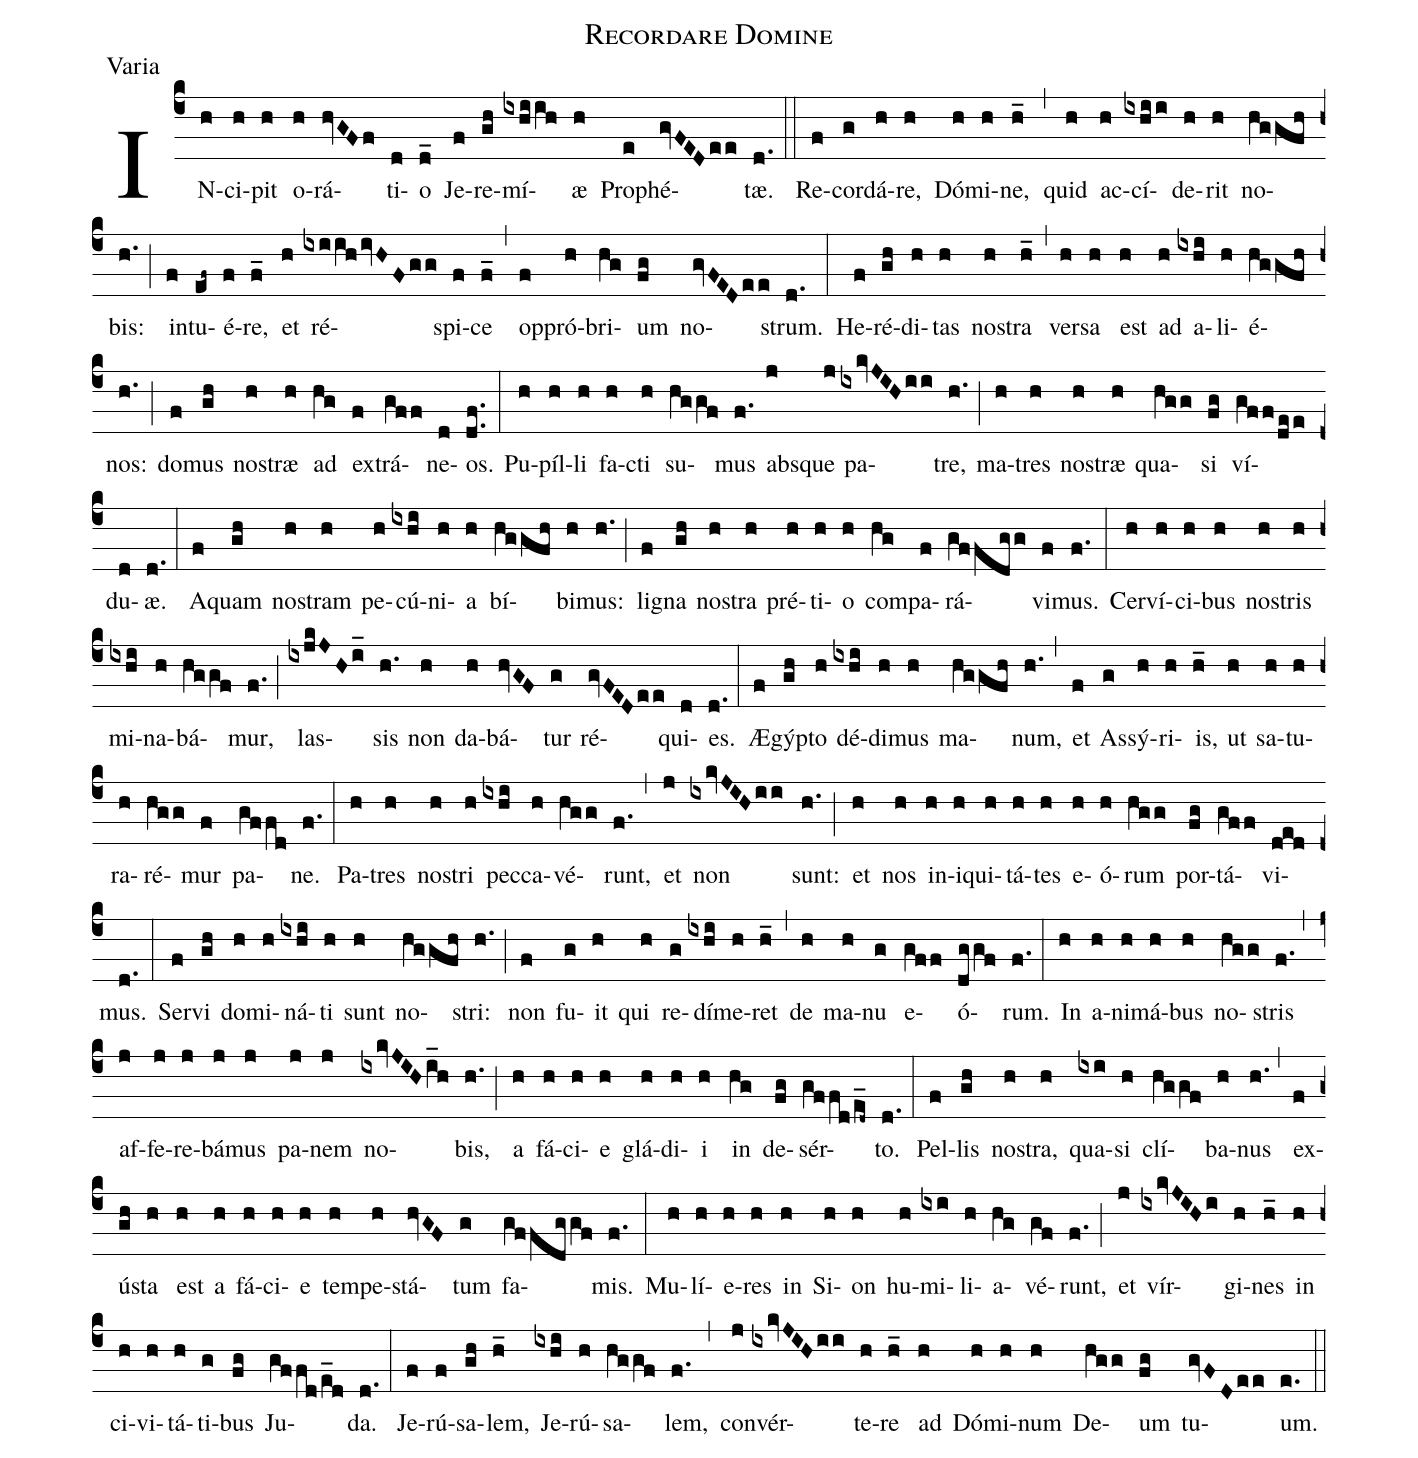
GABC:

name:Recordare Domine;
office-part:Varia;
%%
(c4)IN(h)ci(h)pit(h) o(h)rá(hvGFf)ti(d)o(d_) Je(f)re(gh)mí(ixhiih)æ(h) Pro(e)phé(gvFEDee)tæ.(d.) (::)

Re(f)cor(g)dá(h)re,(h) Dó(h)mi(h)ne,(h_) (,) quid(h) ac(h)cí(ixhii)de(h)rit(h) no(hggfh)bis:(h.) (;) in(f)tu(ef~)é(f)re,(f_) et(h) ré(ixiih/ivHFgg)spi(f)ce(f_) (,) op(f)pró(h)bri(hg)um(fg) no(gvFEDee)strum.(d.) (:)

He(f)ré(gh)di(h)tas(h) no(h)stra(h_) (,) ver(h)sa(h) est(h) ad(h) a(ixhi)li(h)é(hggfh)nos:(h.) (;) do(f)mus(gh) no(h)stræ(h) ad(hg) ex(f)trá(gff)ne(d)os.(df.1.) (:)

Pu(h)píl(h)li(h) fa(h)cti(h) su(hggf)mus(f.) abs(j)que(j) pa(ixkvJIHii)tre,(h.) (;) ma(h)tres(h) no(h)stræ(h) qua(hgg)si(fg) ví(gff/dee)du(d)æ.(d.) (:)

A(f)quam(gh) no(h)stram(h) pe(h)cú(ixhi)ni(h)a(h) bí(hggfh)bi(h)mus:(h.) (;) li(f)gna(gh) no(h)stra(h) pré(h)ti(h)o(h) com(hg)pa(f)rá(gffdgg)vi(f)mus.(f.) (:)

Cer(h)ví(h)ci(h)bus(h) no(h)stris(h) mi(ixhi)na(h)bá(hggf)mur,(f.) (;) las(ixjkJHi_)sis(h.) non(h) da(h)bá(hvGF)tur(g) ré(gvFEDee)qui(d)es.(d.) (:)

Æ(f)gý(gh)pto(h) dé(ixhi)di(h)mus(h) ma(hggfh)num,(h.) (,) et(f) As(g)sý(h)ri(h)is,(h_) ut(h) sa(h)tu(h)ra(h)ré(hgg)mur(f) pa(gffd)ne.(f.) (:)

Pa(h)tres(h) no(h)stri(h) pec(ixhi)ca(h)vé(hgg)runt,(f.) (,) et(j) non(ixkvJIHii) sunt:(h.) (;) et(h) nos(h) in(h)i(h)qui(h)tá(h)tes(h) e(h)ó(h)rum(hgg) por(fg)tá(gff)vi(ded)mus.(d.) (:)

Ser(f)vi(gh) do(h)mi(h)ná(ixhi)ti(h) sunt(h) no(hggfh)stri:(h.) (;) non(f) fu(g)it(h) qui(h) re(g)dí(ixhi)me(h)ret(h_) (,) de(h) ma(h)nu(g) e(gff)ó(dggf)rum.(f.) (:)

In(h) a(h)ni(h)má(h)bus(h) no(hgg)stris(f.) (,) af(j)fe(j)re(j)bá(j)mus(j) pa(j)nem(j) no(ixkvJIHi_h)bis,(h.) (;) a(h) fá(h)ci(h)e(h) glá(h)di(h)i(h) in(hg) de(fg)sér(gffd/e_d~)to.(d.) (:)

Pel(f)lis(gh) no(h)stra,(h) qua(ixi)si(h) clí(hggf)ba(h)nus(h.) (,) ex(f)ú(gh)sta(h) est(h) a(h) fá(h)ci(h)e(h) tem(h)pe(h)stá(hvGF)tum(g) fa(gffdggf)mis.(f.) (:)

Mu(h)lí(h)e(h)res(h) in(h) Si(h)on(h) hu(h)mi(ixi)li(h)a(hg)vé(gf)runt,(f.) (;) et(j) vír(ixkvJIHi)gi(h)nes(h_) in(h) ci(h)vi(h)tá(h)ti(g)bus(fg) Ju(gffd/e_d)da.(d.) (:)

Je(f)rú(f)sa(gh)lem,(h_) Je(ixhi)rú(h)sa(hggf)lem,(f.) (,) con(j)vér(ixkvJIHii)te(h)re(h_) ad(h) Dó(h)mi(h)num(h) De(hgg)um(fg) tu(gvFDee)um.(e.) (::)
